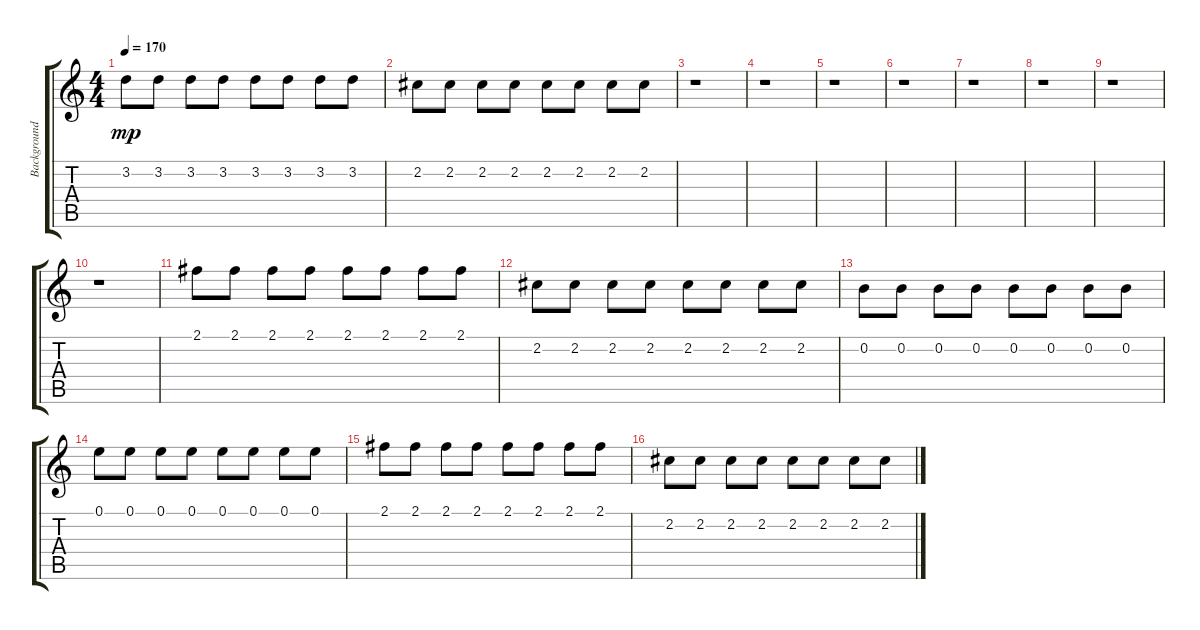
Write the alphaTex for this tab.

\track ("Background Guitar" "Background") {instrument overdrivenguitar}
\staff {score tabs}
\tuning (E4 B3 G3 D3 A2 E2) {hide}
\ts (4 4)
\tempo 170
\clef g2
\ks c
3.2.8{dy mp} 3.2.8 3.2.8 3.2.8 3.2.8 3.2.8 3.2.8 3.2.8 |
2.2.8 2.2.8 2.2.8 2.2.8 2.2.8 2.2.8 2.2.8 2.2.8 |
r.1 |
r.1 |
r.1 |
r.1 |
r.1 |
r.1 |
r.1 |
r.1 |
2.1.8 2.1.8 2.1.8 2.1.8 2.1.8 2.1.8 2.1.8 2.1.8 |
2.2.8 2.2.8 2.2.8 2.2.8 2.2.8 2.2.8 2.2.8 2.2.8 |
0.2.8 0.2.8 0.2.8 0.2.8 0.2.8 0.2.8 0.2.8 0.2.8 |
0.1.8 0.1.8 0.1.8 0.1.8 0.1.8 0.1.8 0.1.8 0.1.8 |
2.1.8 2.1.8 2.1.8 2.1.8 2.1.8 2.1.8 2.1.8 2.1.8 |
2.2.8 2.2.8 2.2.8 2.2.8 2.2.8 2.2.8 2.2.8 2.2.8
